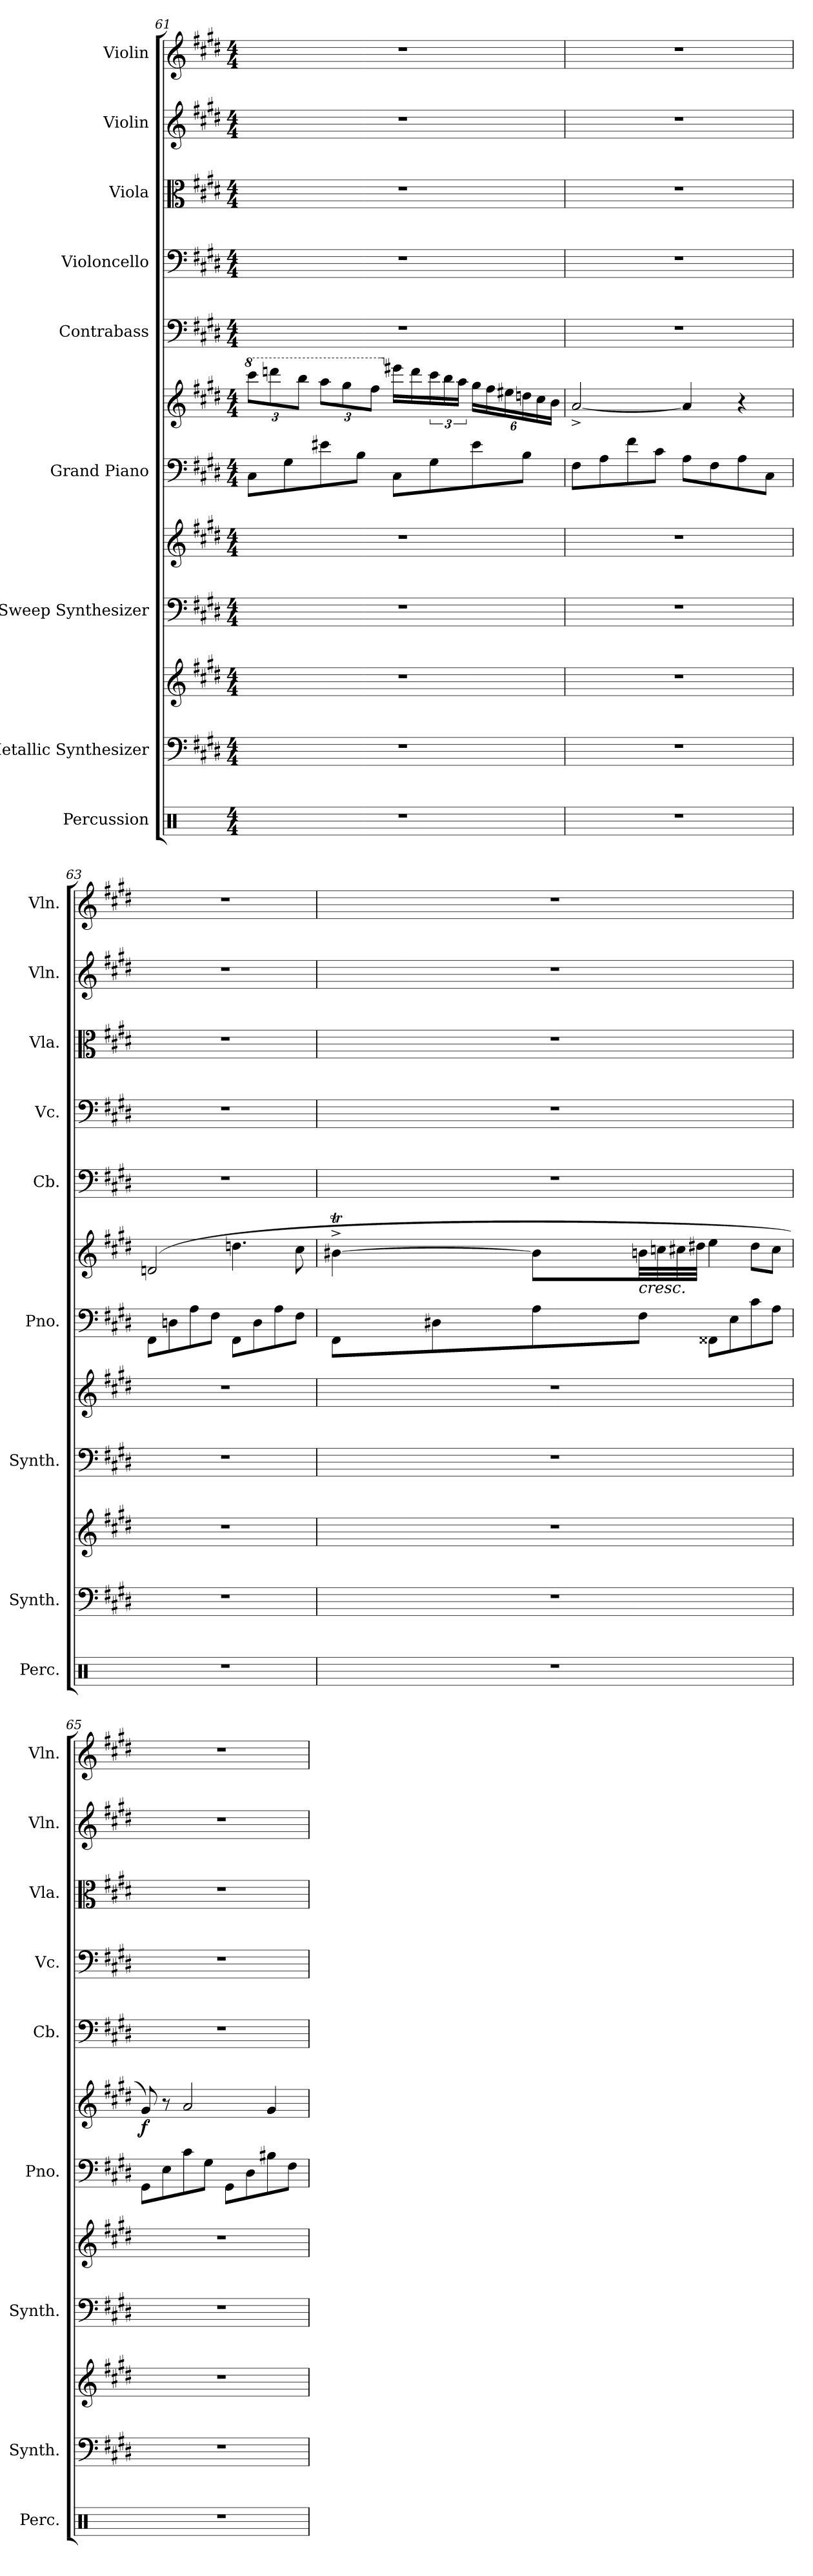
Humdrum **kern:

**kern	**kern	**kern	**kern	**kern	**kern	**kern	**dynam	**kern	**kern	**kern	**kern	**kern
*part9	*part8	*part8	*part7	*part7	*part6	*part6	*part6	*part5	*part4	*part3	*part2	*part1
*staff12	*staff11	*staff10	*staff9	*staff8	*staff7	*staff6	*staff6/7	*staff5	*staff4	*staff3	*staff2	*staff1
*I"Percussion	*I"Metallic Synthesizer	*	*I"Sweep Synthesizer	*	*I"Grand Piano	*	*	*I"Contrabass	*I"Violoncello	*I"Viola	*I"Violin	*I"Violin
*I'Perc.	*I'Synth.	*	*I'Synth.	*	*I'Pno.	*	*	*I'Cb.	*I'Vc.	*I'Vla.	*I'Vln.	*I'Vln.
!!LO:LB:g=z
*clefX	*clefF4	*clefG2	*clefF4	*clefG2	*clefF4	*clefG2	*	*clefF4	*clefF4	*clefC3	*clefG2	*clefG2
*	*	*	*	*	*	*	*	*ITrd7c12	*	*	*	*
*k[]	*k[f#c#g#d#]	*k[f#c#g#d#]	*k[f#c#g#d#]	*k[f#c#g#d#]	*k[f#c#g#d#]	*k[f#c#g#d#]	*	*k[f#c#g#d#]	*k[f#c#g#d#]	*k[f#c#g#d#]	*k[f#c#g#d#]	*k[f#c#g#d#]
*M4/4	*M4/4	*M4/4	*M4/4	*M4/4	*M4/4	*M4/4	*	*M4/4	*M4/4	*M4/4	*M4/4	*M4/4
*	*	*	*	*	*	*8va	*	*	*	*	*	*
=61	=61	=61	=61	=61	=61	=61	=61	=61	=61	=61	=61	=61
!	!	!	!	!	!	!	!LO:DY:b	!	!	!	!	!
1r	1r	1r	1r	1r	8C#\L	12cccc#\L	other-dynamics	1r	1r	1r	1r	1r
.	.	.	.	.	.	12ddddn\	.	.	.	.	.	.
.	.	.	.	.	8G#\	.	.	.	.	.	.	.
.	.	.	.	.	.	12bbb\J	.	.	.	.	.	.
.	.	.	.	.	8e#X\	12aaa\L	.	.	.	.	.	.
.	.	.	.	.	.	12ggg#\	.	.	.	.	.	.
.	.	.	.	.	8B\J	.	.	.	.	.	.	.
.	.	.	.	.	.	12fff#\J	.	.	.	.	.	.
*	*	*	*	*	*	*X8va	*	*	*	*	*	*
.	.	.	.	.	8C#\L	16eee#X\LL	.	.	.	.	.	.
.	.	.	.	.	.	16ddd\	.	.	.	.	.	.
.	.	.	.	.	8G#\	24ccc#\	.	.	.	.	.	.
.	.	.	.	.	.	24bb\	.	.	.	.	.	.
.	.	.	.	.	.	24aa\JJ	.	.	.	.	.	.
.	.	.	.	.	8e#\	24gg#\LL	.	.	.	.	.	.
.	.	.	.	.	.	24ff#\	.	.	.	.	.	.
.	.	.	.	.	.	24ee#X\	.	.	.	.	.	.
.	.	.	.	.	8B\J	24ddn\	.	.	.	.	.	.
.	.	.	.	.	.	24cc#\	.	.	.	.	.	.
.	.	.	.	.	.	24b\JJ	.	.	.	.	.	.
=62	=62	=62	=62	=62	=62	=62	=62	=62	=62	=62	=62	=62
1r	1r	1r	1r	1r	8F#\L	[2a^/	.	1r	1r	1r	1r	1r
.	.	.	.	.	8A\	.	.	.	.	.	.	.
.	.	.	.	.	8f#\	.	.	.	.	.	.	.
.	.	.	.	.	8c#\J	.	.	.	.	.	.	.
.	.	.	.	.	8A\L	4a/]	.	.	.	.	.	.
.	.	.	.	.	8F#\	.	.	.	.	.	.	.
.	.	.	.	.	8A\	4r	.	.	.	.	.	.
.	.	.	.	.	8C#\J	.	.	.	.	.	.	.
=63	=63	=63	=63	=63	=63	=63	=63	=63	=63	=63	=63	=63
!	!	!	!	!	!	!	!LO:DY:b	!	!	!	!	!
1r	1r	1r	1r	1r	8FF#\L	(>2dn/	other-dynamics	1r	1r	1r	1r	1r
.	.	.	.	.	8Dn\	.	.	.	.	.	.	.
.	.	.	.	.	8A\	.	.	.	.	.	.	.
.	.	.	.	.	8F#\J	.	.	.	.	.	.	.
!	!	!	!	!	!	!	!LO:DY:b	!	!	!	!	!
.	.	.	.	.	8FF#\L	4.ddn\	other-dynamics	.	.	.	.	.
.	.	.	.	.	8D\	.	.	.	.	.	.	.
.	.	.	.	.	8A\	.	.	.	.	.	.	.
.	.	.	.	.	8F#\J	8cc#\	.	.	.	.	.	.
!!LO:LB:g=z
=64	=64	=64	=64	=64	=64	=64	=64	=64	=64	=64	=64	=64
*	*	*	*	*	*	*^	*	*	*	*	*	*
!	!	!	!	!	!	!	!	!LO:DY:b=2	!	!	!	!	!
1r	1r	1r	1r	1r	8FF#\L	[4b#Xt^\	64b#yy	other-dynamics	1r	1r	1r	1r	1r
.	.	.	.	.	.	.	64cc#yy	.	.	.	.	.	.
.	.	.	.	.	.	.	64b#yy	.	.	.	.	.	.
.	.	.	.	.	.	.	64cc#yy	.	.	.	.	.	.
.	.	.	.	.	.	.	64b#yy	.	.	.	.	.	.
.	.	.	.	.	.	.	64cc#yy	.	.	.	.	.	.
.	.	.	.	.	.	.	64b#yy	.	.	.	.	.	.
.	.	.	.	.	.	.	64cc#yy	.	.	.	.	.	.
.	.	.	.	.	8D#X\	.	64b#yy	.	.	.	.	.	.
.	.	.	.	.	.	.	64cc#yy	.	.	.	.	.	.
.	.	.	.	.	.	.	64b#yy	.	.	.	.	.	.
.	.	.	.	.	.	.	64cc#yy	.	.	.	.	.	.
.	.	.	.	.	.	.	64b#yy	.	.	.	.	.	.
.	.	.	.	.	.	.	64cc#yy	.	.	.	.	.	.
.	.	.	.	.	.	.	64b#yy	.	.	.	.	.	.
.	.	.	.	.	.	.	64cc#yy	.	.	.	.	.	.
.	.	.	.	.	8A\	8b#\L]	64b#yy	.	.	.	.	.	.
.	.	.	.	.	.	.	64cc#yy	.	.	.	.	.	.
.	.	.	.	.	.	.	64b#yy	.	.	.	.	.	.
.	.	.	.	.	.	.	64cc#yy	.	.	.	.	.	.
.	.	.	.	.	.	.	64b#yy	.	.	.	.	.	.
.	.	.	.	.	.	.	64cc#yy	.	.	.	.	.	.
.	.	.	.	.	.	.	64b#yy	.	.	.	.	.	.
.	.	.	.	.	.	.	64cc#yy	.	.	.	.	.	.
!	!	!	!	!	!	!	!	!LO:HP:b	!	!	!	!	!
.	.	.	.	.	8F#\J	32bn\LL	2ryy	<	.	.	.	.	.
.	.	.	.	.	.	32ccn\	.	.	.	.	.	.	.
.	.	.	.	.	.	32cc#X\	.	.	.	.	.	.	.
.	.	.	.	.	.	32dd#X\JJJ	.	.	.	.	.	.	.
!	!	!	!	!	!	!	!	!LO:DY:b	!	!	!	!	!
.	.	.	.	.	8FF##X\L	4ee\	.	other-dynamics	.	.	.	.	.
.	.	.	.	.	8E\	.	.	.	.	.	.	.	.
.	.	.	.	.	8c#\	8dd#\L	.	.	.	.	.	.	.
.	.	.	.	.	8A\J	8cc#\J	8ryy	[	.	.	.	.	.
=65	=65	=65	=65	=65	=65	=65	=65	=65	=65	=65	=65	=65	=65
!	!	!	!	!	!	!	!	!LO:DY:b	!	!	!	!	!
*	*	*	*	*	*	*v	*v	*	*	*	*	*	*
1r	1r	1r	1r	1r	8GG#\L	8g#/)	f	1r	1r	1r	1r	1r
.	.	.	.	.	8E\	8r	.	.	.	.	.	.
.	.	.	.	.	8c#\	2a/	.	.	.	.	.	.
.	.	.	.	.	8G#\J	.	.	.	.	.	.	.
.	.	.	.	.	8GG#\L	.	.	.	.	.	.	.
.	.	.	.	.	8D#\	.	.	.	.	.	.	.
.	.	.	.	.	8B#X\	4g#/	.	.	.	.	.	.
.	.	.	.	.	8F#\J	.	.	.	.	.	.	.
=	=	=	=	=	=	=	=	=	=	=	=	=
*-	*-	*-	*-	*-	*-	*-	*-	*-	*-	*-	*-	*-
